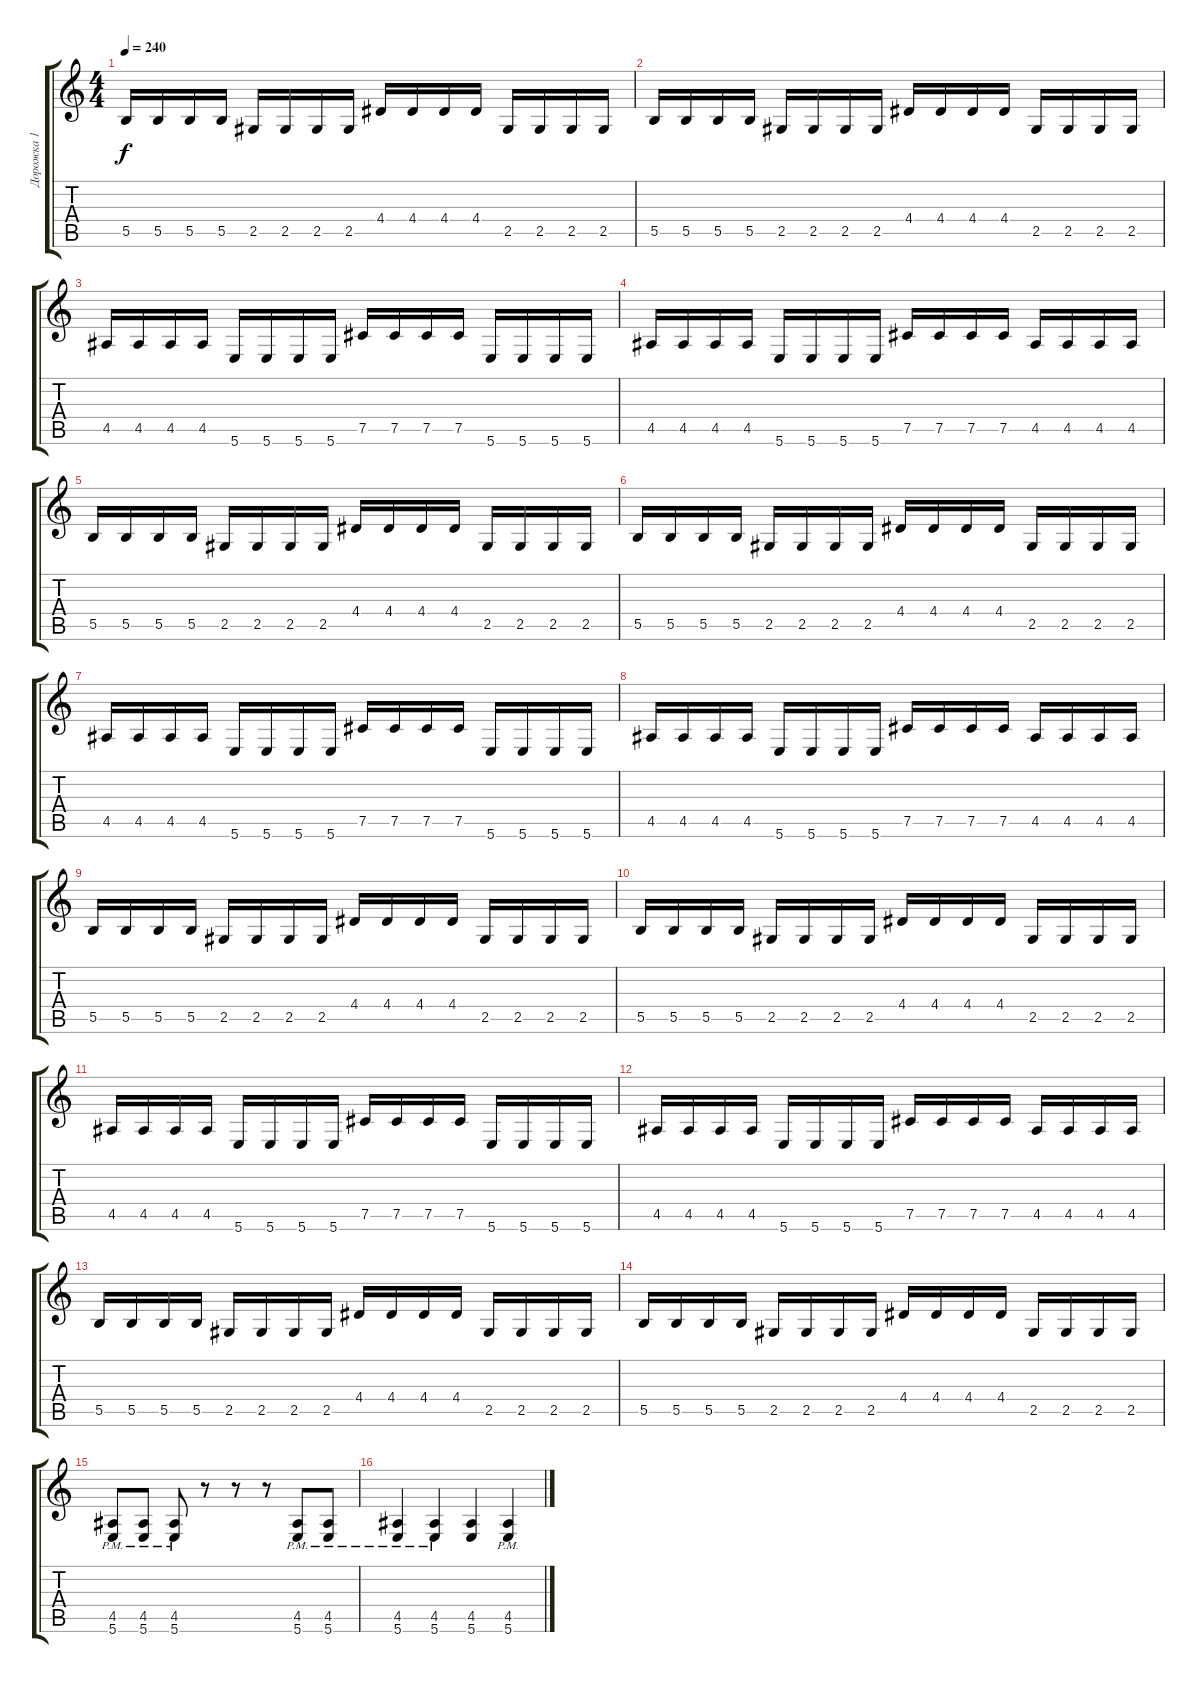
\track ("Дорожка 1" "Дорожка 1") {instrument distortionguitar}
\staff {score tabs}
\tuning (Db4 Ab3 E3 B2 Gb2 B1) {hide}
\ts (4 4)
\tempo 240
\clef g2
\ks c
5.5.16{dy f} 5.5.16 5.5.16 5.5.16 2.5.16 2.5.16 2.5.16 2.5.16 4.4.16 4.4.16 4.4.16 4.4.16 2.5.16 2.5.16 2.5.16 2.5.16 |
5.5.16 5.5.16 5.5.16 5.5.16 2.5.16 2.5.16 2.5.16 2.5.16 4.4.16 4.4.16 4.4.16 4.4.16 2.5.16 2.5.16 2.5.16 2.5.16 |
4.5.16 4.5.16 4.5.16 4.5.16 5.6.16 5.6.16 5.6.16 5.6.16 7.5.16 7.5.16 7.5.16 7.5.16 5.6.16 5.6.16 5.6.16 5.6.16 |
4.5.16 4.5.16 4.5.16 4.5.16 5.6.16 5.6.16 5.6.16 5.6.16 7.5.16 7.5.16 7.5.16 7.5.16 4.5.16 4.5.16 4.5.16 4.5.16 |
5.5.16 5.5.16 5.5.16 5.5.16 2.5.16 2.5.16 2.5.16 2.5.16 4.4.16 4.4.16 4.4.16 4.4.16 2.5.16 2.5.16 2.5.16 2.5.16 |
5.5.16 5.5.16 5.5.16 5.5.16 2.5.16 2.5.16 2.5.16 2.5.16 4.4.16 4.4.16 4.4.16 4.4.16 2.5.16 2.5.16 2.5.16 2.5.16 |
4.5.16 4.5.16 4.5.16 4.5.16 5.6.16 5.6.16 5.6.16 5.6.16 7.5.16 7.5.16 7.5.16 7.5.16 5.6.16 5.6.16 5.6.16 5.6.16 |
4.5.16 4.5.16 4.5.16 4.5.16 5.6.16 5.6.16 5.6.16 5.6.16 7.5.16 7.5.16 7.5.16 7.5.16 4.5.16 4.5.16 4.5.16 4.5.16 |
5.5.16 5.5.16 5.5.16 5.5.16 2.5.16 2.5.16 2.5.16 2.5.16 4.4.16 4.4.16 4.4.16 4.4.16 2.5.16 2.5.16 2.5.16 2.5.16 |
5.5.16 5.5.16 5.5.16 5.5.16 2.5.16 2.5.16 2.5.16 2.5.16 4.4.16 4.4.16 4.4.16 4.4.16 2.5.16 2.5.16 2.5.16 2.5.16 |
4.5.16 4.5.16 4.5.16 4.5.16 5.6.16 5.6.16 5.6.16 5.6.16 7.5.16 7.5.16 7.5.16 7.5.16 5.6.16 5.6.16 5.6.16 5.6.16 |
4.5.16 4.5.16 4.5.16 4.5.16 5.6.16 5.6.16 5.6.16 5.6.16 7.5.16 7.5.16 7.5.16 7.5.16 4.5.16 4.5.16 4.5.16 4.5.16 |
5.5.16 5.5.16 5.5.16 5.5.16 2.5.16 2.5.16 2.5.16 2.5.16 4.4.16 4.4.16 4.4.16 4.4.16 2.5.16 2.5.16 2.5.16 2.5.16 |
5.5.16 5.5.16 5.5.16 5.5.16 2.5.16 2.5.16 2.5.16 2.5.16 4.4.16 4.4.16 4.4.16 4.4.16 2.5.16 2.5.16 2.5.16 2.5.16 |
(4.5{pm} 5.6).8 (4.5{pm} 5.6).8 (4.5{pm} 5.6).8 r.8 r.8 r.8 (4.5{pm} 5.6).8 (4.5{pm} 5.6).8 |
(4.5{pm} 5.6).4 (4.5{pm} 5.6).4 (4.5 5.6).4 (4.5{pm} 5.6).4
